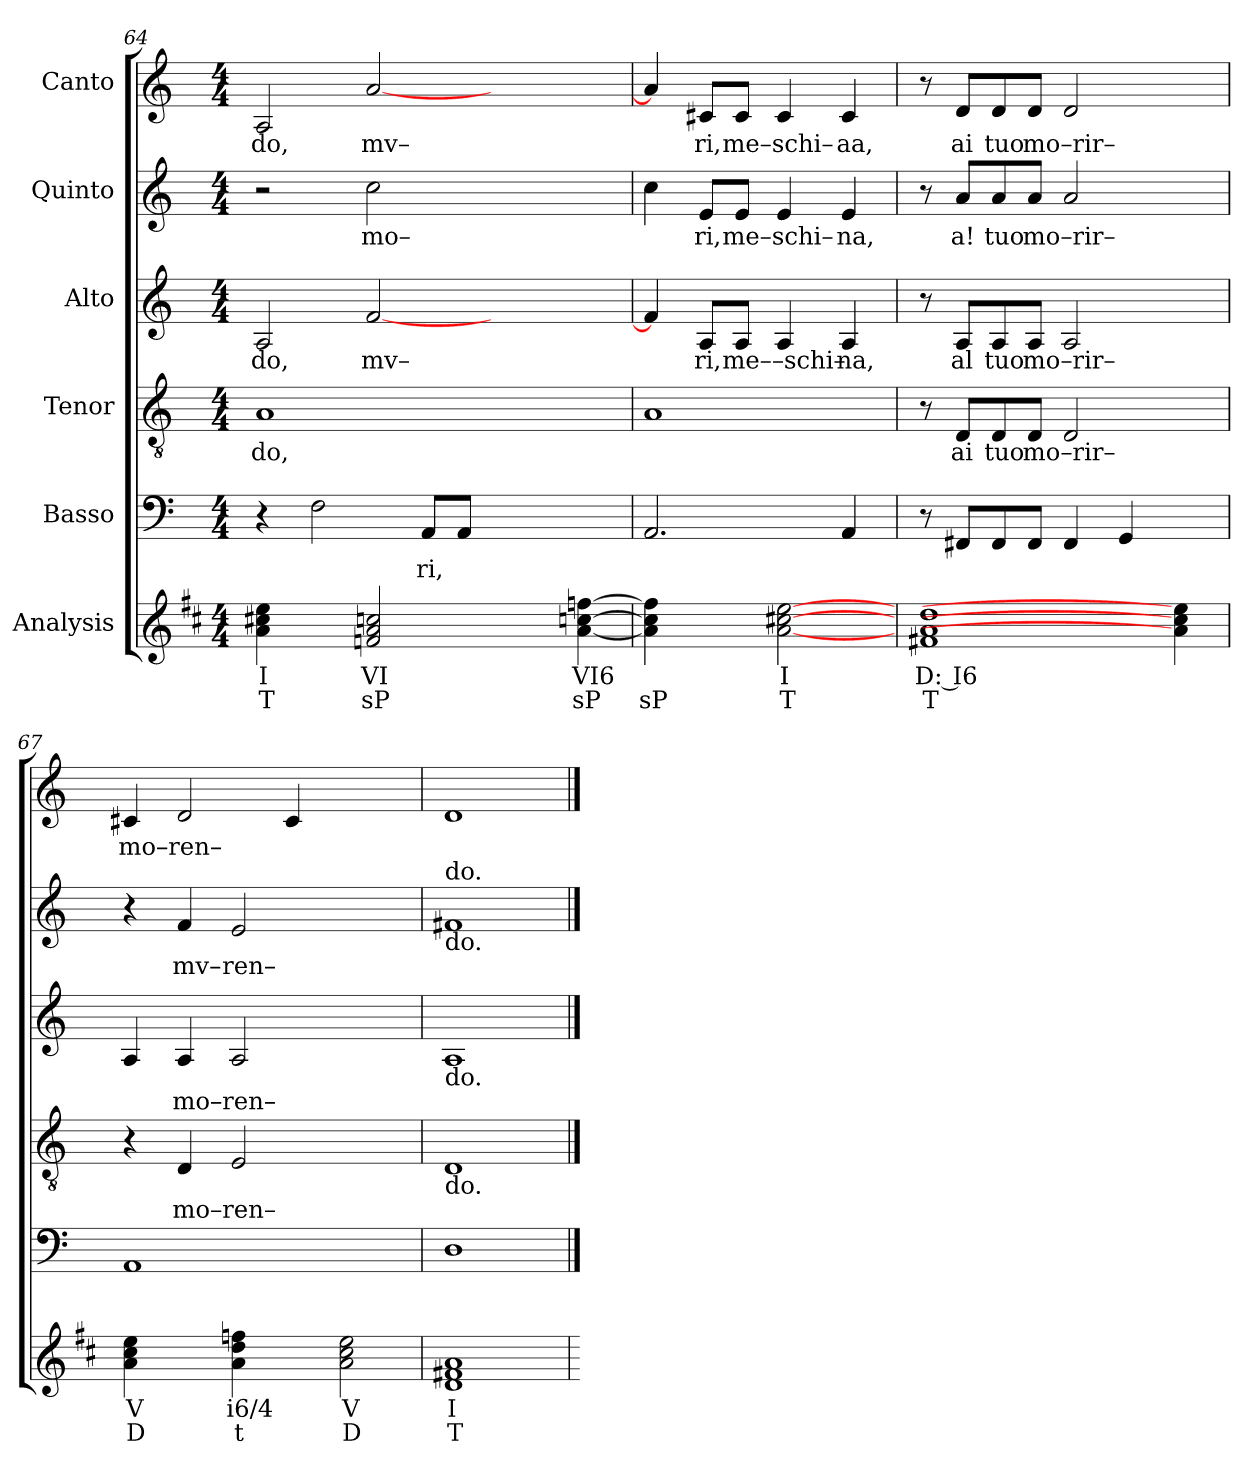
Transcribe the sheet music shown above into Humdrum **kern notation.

**kern	**text	**text	**kern	**text	**kern	**text	**kern	**text	**kern	**text	**kern	**text
*part6	*part6	*part6	*part5	*part5	*part4	*part4	*part3	*part3	*part2	*part2	*part1	*part1
*staff6	*staff6	*staff6	*staff5	*staff5	*staff4	*staff4	*staff3	*staff3	*staff2	*staff2	*staff1	*staff1
*I"Analysis	*	*	*I"Basso	*	*I"Tenor	*	*I"Alto	*	*I"Quinto	*	*I"Canto	*
*	*	*	*clefF4	*	*clefGv2	*	*clefG2	*	*clefG2	*	*clefG2	*
*k[f#c#]	*	*	*k[]	*	*k[]	*	*k[]	*	*k[]	*	*k[]	*
*M4/4	*	*	*M4/4	*	*M4/4	*	*M4/4	*	*M4/4	*	*M4/4	*
=64	=64	=64	=64	=64	=64	=64	=64	=64	=64	=64	=64	=64
!	!	!	!	!	!	!LO:LY:b	!	!	!	!	!	!
!	!	!	!	!	!	!	!	!LO:LY:b	!	!	!	!
!	!	!	!	!	!	!	!	!	!	!	!	!LO:LY:b
4a 4cc#X 4ee	I	T	4r	.	1A	do,	2A/	do,	2r	.	2A/	do,
4ryy	.	.	2F\	.	.	.	.	.	.	.	.	.
!	!	!	!	!	!	!	!	!LO:LY:b	!	!	!	!
!	!	!	!	!	!	!	!	!	!	!LO:LY:b	!	!
!	!	!	!	!	!	!	!	!	!	!	!	!LO:LY:b
2fn 2a 2ccn	VI	sP	.	.	.	.	[2f/	mv–	2cc\	mo–	[2a/	mv–
!	!	!	!	!LO:LY:b	!	!	!	!	!	!	!	!
.	.	.	8AA/L	ri,	.	.	.	.	.	.	.	.
.	.	.	8AA/J	.	.	.	.	.	.	.	.	.
2ryy	.	.	2.ryy	.	2.ryy	.	2.ryy	.	2.ryy	.	2.ryy	.
[4a [4ccn [4ffn	VI6	sP	.	.	.	.	.	.	.	.	.	.
=65	=65	=65	=65	=65	=65	=65	=65	=65	=65	=65	=65	=65
4a] 4cc] 4ff]	.	sP	2.AA/	.	1A	.	4f/]	.	4cc\	.	4a/]	.
!	!	!	!	!	!	!	!	!LO:LY:b	!	!	!	!
!	!	!	!	!	!	!	!	!	!	!LO:LY:b	!	!
!	!	!	!	!	!	!	!	!	!	!	!	!LO:LY:b
4ryy	.	.	.	.	.	.	8A/L	ri,	8e/L	ri,	8c#X/L	ri,
!	!	!	!	!	!	!	!	!LO:LY:b	!	!	!	!
!	!	!	!	!	!	!	!	!	!	!LO:LY:b	!	!
!	!	!	!	!	!	!	!	!	!	!	!	!LO:LY:b
.	.	.	.	.	.	.	8A/J	me––schi–	8e/J	me–schi–	8c#/J	me–schi–
[2a [2cc#X [2ee	I	T	.	.	.	.	4A/	.	4e/	.	4c#/	.
!	!	!	!	!	!	!	!	!LO:LY:b	!	!	!	!
!	!	!	!	!	!	!	!	!	!	!LO:LY:b	!	!
!	!	!	!	!	!	!	!	!	!	!	!	!LO:LY:b
.	.	.	4AA/	.	.	.	4A/	na,	4e/	na,	4c#/	aa,
=66	=66	=66	=66	=66	=66	=66	=66	=66	=66	=66	=66	=66
1f#X 1a 1dd	D: I6	T	8r	.	8r	.	8r	.	8r	.	8r	.
!	!	!	!	!	!	!LO:LY:b	!	!	!	!	!	!
!	!	!	!	!	!	!	!	!LO:LY:b	!	!	!	!
!	!	!	!	!	!	!	!	!	!	!LO:LY:b	!	!
!	!	!	!	!	!	!	!	!	!	!	!	!LO:LY:b
.	.	.	8FF#X/L	.	8D/L	ai	8A/L	al	8a/L	a!	8d/L	ai
!	!	!	!	!	!	!LO:LY:b	!	!	!	!	!	!
!	!	!	!	!	!	!	!	!LO:LY:b	!	!	!	!
!	!	!	!	!	!	!	!	!	!	!LO:LY:b	!	!
!	!	!	!	!	!	!	!	!	!	!	!	!LO:LY:b
.	.	.	8FF#/	.	8D/	tuo	8A/	tuo	8a/	tuo	8d/	tuo
!	!	!	!	!	!	!LO:LY:b	!	!	!	!	!	!
!	!	!	!	!	!	!	!	!LO:LY:b	!	!	!	!
!	!	!	!	!	!	!	!	!	!	!LO:LY:b	!	!
!	!	!	!	!	!	!	!	!	!	!	!	!LO:LY:b
.	.	.	8FF#/J	.	8D/J	mo–rir–	8A/J	mo–rir–	8a/J	mo–rir–	8d/J	mo–rir–
.	.	.	4FF#/	.	2D/	.	2A/	.	2a/	.	2d/	.
.	.	.	4GG/	.	.	.	.	.	.	.	.	.
4a] 4cc#] 4ee]	.	.	4ryy	.	4ryy	.	4ryy	.	4ryy	.	4ryy	.
=67	=67	=67	=67	=67	=67	=67	=67	=67	=67	=67	=67	=67
!	!	!	!	!	!	!	!	!	!	!	!	!LO:LY:b
4a 4cc# 4ee	V	D	1AA	.	4r	.	4A/	.	4r	.	4c#X/	mo–
!	!	!	!	!	!	!LO:LY:b	!	!	!	!	!	!
!	!	!	!	!	!	!	!	!LO:LY:b	!	!	!	!
!	!	!	!	!	!	!	!	!	!	!LO:LY:b	!	!
!	!	!	!	!	!	!	!	!	!	!	!	!LO:LY:b
4ryy	.	.	.	.	4D/	mo–	4A/	mo–	4f/	mv–	2d/	ren–
!	!	!	!	!	!	!LO:LY:b	!	!	!	!	!	!
!	!	!	!	!	!	!	!	!LO:LY:b	!	!	!	!
!	!	!	!	!	!	!	!	!	!	!LO:LY:b	!	!
4a 4dd 4ffn	i6/4	t	.	.	2E/	ren–	2A/	ren–	2e/	ren–	.	.
4ryy	.	.	.	.	.	.	.	.	.	.	4c#/	.
2a 2cc# 2ee	V	D	2ryy	.	2ryy	.	2ryy	.	2ryy	.	2ryy	.
=68	=68	=68	=68	=68	=68	=68	=68	=68	=68	=68	=68	=68
!	!	!	!	!	!	!	!	!	!LO:TX:b:t=do.	!	!	!
!	!	!	!	!	!	!	!	!	!LO:TX:a:t=do.	!	!	!
!	!	!	!	!	!	!	!LO:TX:b:t=do.	!	!	!	!	!
!	!	!	!	!	!LO:TX:b:t=do.	!	!	!	!	!	!	!
1d 1f#X 1a	I	T	1D	.	1D	.	1A	.	1f#X	.	1d	.
=	==	==	==	==	==	==	==	==	==	==	==	==
*-	*-	*-	*-	*-	*-	*-	*-	*-	*-	*-	*-	*-
